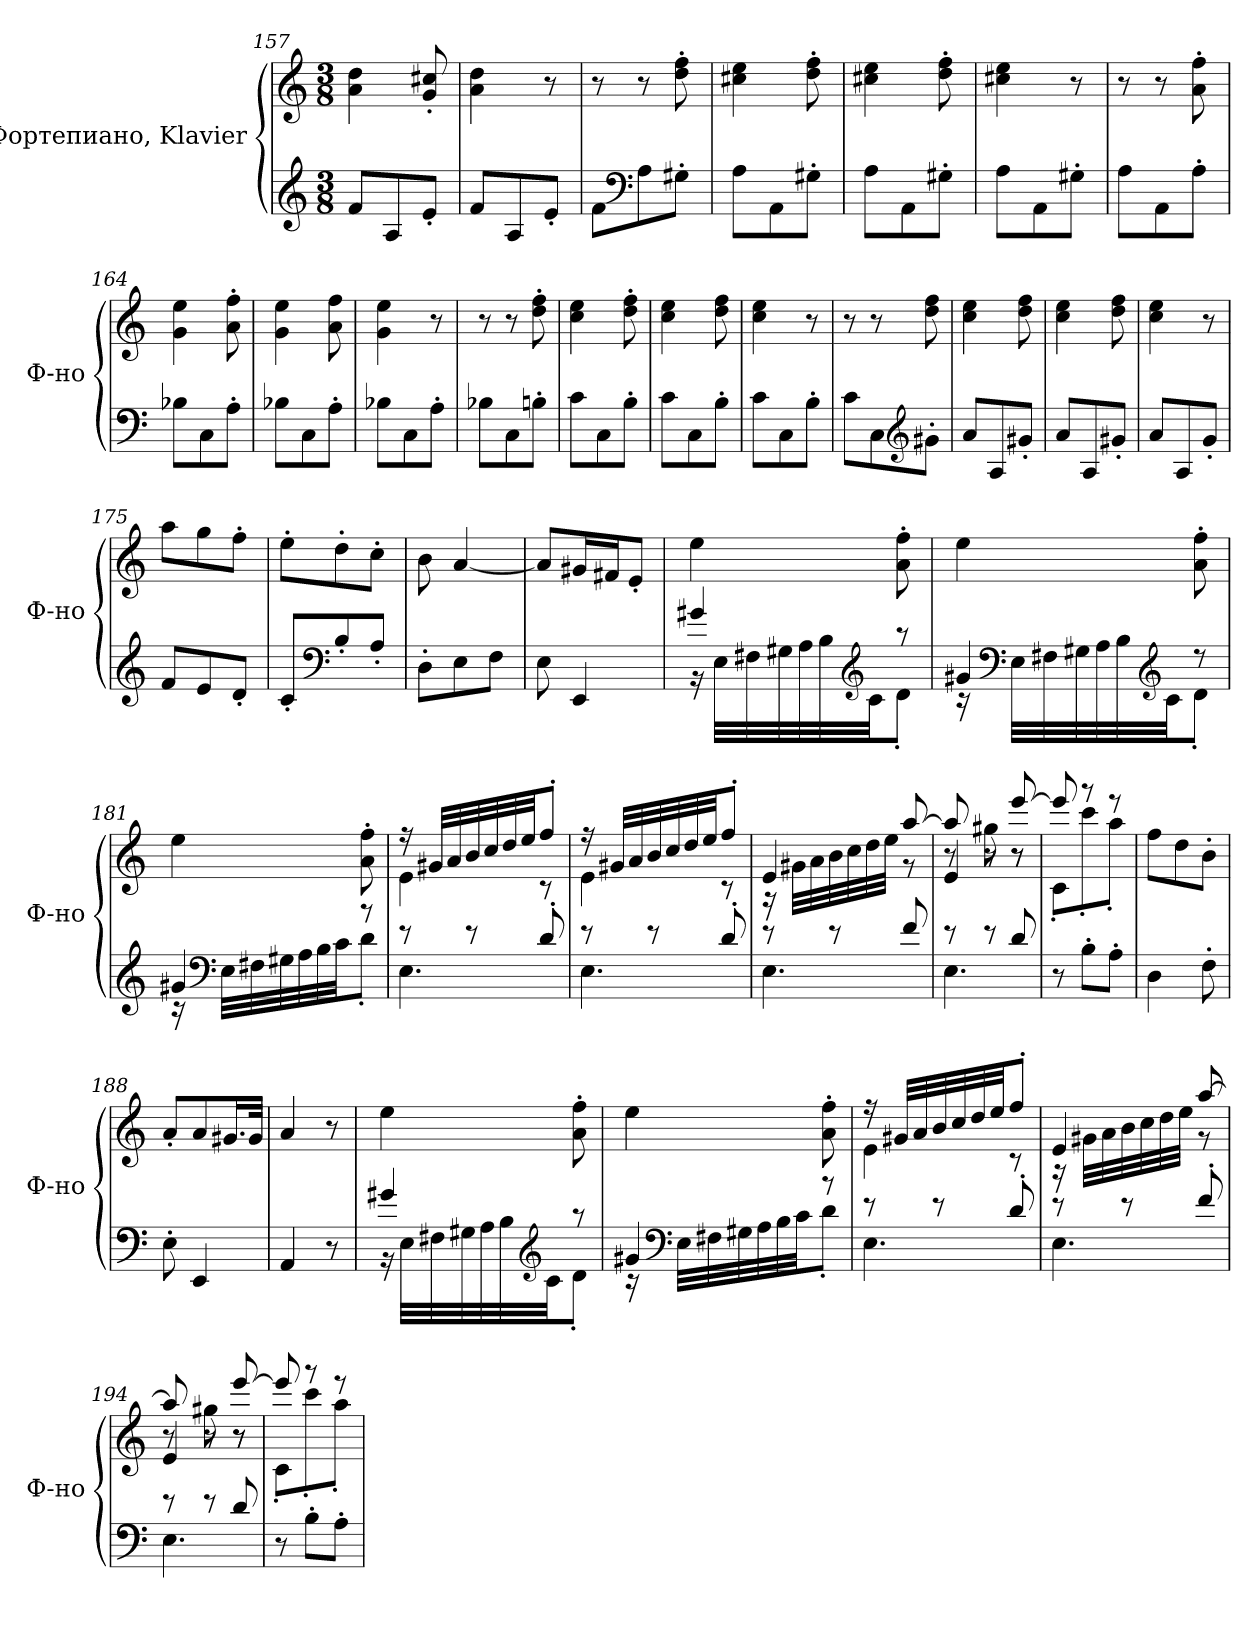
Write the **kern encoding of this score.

**kern	**kern
*part1	*part1
*staff2	*staff1
*I"Фортепиано, Klavier	*
*I'Ф-но	*
!!LO:LB:g=z
*clefG2	*clefG2
*k[]	*k[]
*M3/8	*M3/8
=157	=157
8f/L	4a\ 4dd\
8A/	.
8e'/J	8g/' 8cc#X/'
=158	=158
8f/L	4a\ 4dd\
8A/	.
8e'/J	8r
=159	=159
8f\L	8r
*clefF4	*
8A\	8r
8G#X'\J	8dd\' 8ff\'
=160	=160
8A\L	4cc#X\ 4ee\
8AA\	.
8G#X'\J	8dd\' 8ff\'
=161	=161
8A\L	4cc#X\ 4ee\
8AA\	.
8G#X'\J	8dd\' 8ff\'
=162	=162
8A\L	4cc#X\ 4ee\
8AA\	.
8G#X'\J	8r
=163	=163
8A\L	8r
8AA\	8r
8A'\J	8a\' 8ff\'
=164	=164
8B-X\L	4g\ 4ee\
8C\	.
8A'\J	8a\' 8ff\'
=165	=165
8B-X\L	4g\ 4ee\
8C\	.
8A'\J	8a\ 8ff\
=166	=166
8B-X\L	4g\ 4ee\
8C\	.
8A'\J	8r
=167	=167
8B-X\L	8r
8C\	8r
8Bn'\J	8dd\' 8ff\'
=168	=168
8c\L	4cc\ 4ee\
8C\	.
8B'\J	8dd\' 8ff\'
!!LO:LB:g=z
=169	=169
8c\L	4cc\ 4ee\
8C\	.
8B'\J	8dd\ 8ff\
=170	=170
8c\L	4cc\ 4ee\
8C\	.
8B'\J	8r
=171	=171
8c\L	8r
8C\	8r
*clefG2	*
8g#X'\J	8dd\ 8ff\
=172	=172
8a/L	4cc\ 4ee\
8A/	.
8g#X'/J	8dd\ 8ff\
=173	=173
8a/L	4cc\ 4ee\
8A/	.
8g#X'/J	8dd\ 8ff\
=174	=174
8a/L	4cc\ 4ee\
8A/	.
8g'/J	8r
=175	=175
8f/L	8aa\L
8e/	8gg\
8d'/J	8ff'\J
=176	=176
8c'/L	8ee'\L
*clefF4	*
8B'/	8dd'\
8A'/J	8cc'\J
=177	=177
8D'\L	8b\
8E\	[4a/
8F\J	.
=178	=178
8E\	8a/L]
4EE/	16g#X/L
.	16f#X/J
.	8e'/J
!!LO:PB:g=z
=179	=179
*^	*
4g#X/	16r	4ee\
.	32E\LLL	.
.	32F#X\	.
.	32G#X\	.
.	32A\	.
.	32B\	.
*clefG2	*	*
.	32c\JJ	.
8r	8d'\J	8a\' 8ff\'
=180	=180	=180
4g#X/	16r	4ee\
*clefF4	*	*
.	32E\LLL	.
.	32F#X\	.
.	32G#X\	.
.	32A\	.
.	32B\	.
*clefG2	*	*
.	32c\JJ	.
8r	8d'\J	8a\' 8ff\'
=181	=181	=181
4g#X/	16r	4ee\
*clefF4	*	*
.	32E\LLL	.
.	32F#X\	.
.	32G#X\	.
.	32A\	.
.	32B\	.
.	32c\JJ	.
8r	8d'\J	8a\' 8ff\'
=182	=182	=182
*	*	*^
8r	4.E\	16r	4e\
.	.	32g#X/LLL	.
.	.	32a/	.
8r	.	32b/	.
.	.	32cc/	.
.	.	32dd/	.
.	.	32ee/JJ	.
8d'/	.	8ff'/J	8r
!!LO:LB:g=z	!!
=183	=183	=183	=183
8r	4.E\	16r	4e\
.	.	32g#X/LLL	.
.	.	32a/	.
8r	.	32b/	.
.	.	32cc/	.
.	.	32dd/	.
.	.	32ee/JJ	.
8d'/	.	8ff'/J	8r
=184	=184	=184	=184
8r	4.E\	4e/	16r
.	.	.	32g#X\LLL
.	.	.	32a\
8r	.	.	32b\
.	.	.	32cc\
.	.	.	32dd\
.	.	.	32ee\JJJ
8f/	.	[8aa/	8r
=185	=185	=185	=185
*	*	*	*^
8r	4.E\	8aa/]	8r	4e/
8r	.	8r	8gg#X\	.
8d/	.	[8eee/	8r	8r
*v	*v	*	*	*
*	*	*v	*v
=186	=186	=186
8r	8eee/]	8c'\L
8B'\L	8r	8ccc'\
8A'\J	8r	8aa'\J
*	*v	*v
=187	=187
4D\	8ff\L
.	8dd\
8F'\	8b'\J
=188	=188
8E'\	8a'/L
4EE/	8a/
.	16.g#X/L
.	32g#/JJk
=189	=189
4AA/	4a/
8r	8r
!!LO:LB:g=z
=190	=190
*^	*
4g#X/	16r	4ee\
.	32E\LLL	.
.	32F#X\	.
.	32G#X\	.
.	32A\	.
.	32B\	.
*clefG2	*	*
.	32c\JJ	.
8r	8d'\J	8a\' 8ff\'
=191	=191	=191
4g#X/	16r	4ee\
*clefF4	*	*
.	32E\LLL	.
.	32F#X\	.
.	32G#X\	.
.	32A\	.
.	32B\	.
.	32c\JJ	.
8r	8d'\J	8a\' 8ff\'
=192	=192	=192
*	*	*^
8r	4.E\	16r	4e\
.	.	32g#X/LLL	.
.	.	32a/	.
8r	.	32b/	.
.	.	32cc/	.
.	.	32dd/	.
.	.	32ee/JJ	.
8d'/	.	8ff'/J	8r
=193	=193	=193	=193
8r	4.E\	4e/	16r
.	.	.	32g#X\LLL
.	.	.	32a\
8r	.	.	32b\
.	.	.	32cc\
.	.	.	32dd\
.	.	.	32ee\JJJ
8f'/	.	[8aa/	8r
=194	=194	=194	=194
*	*	*	*^
8r	4.E\	8aa/]	8r	4e/
8r	.	8r	8gg#X\	.
8d/	.	[8eee/	8r	8r
*v	*v	*	*	*
*	*	*v	*v
!!LO:LB:g=z
=195	=195	=195
8r	8eee/]	8c'\L
8B'\L	8r	8ccc'\
8A'\J	8r	8aa'\J
*	*v	*v
=	=
*-	*-
